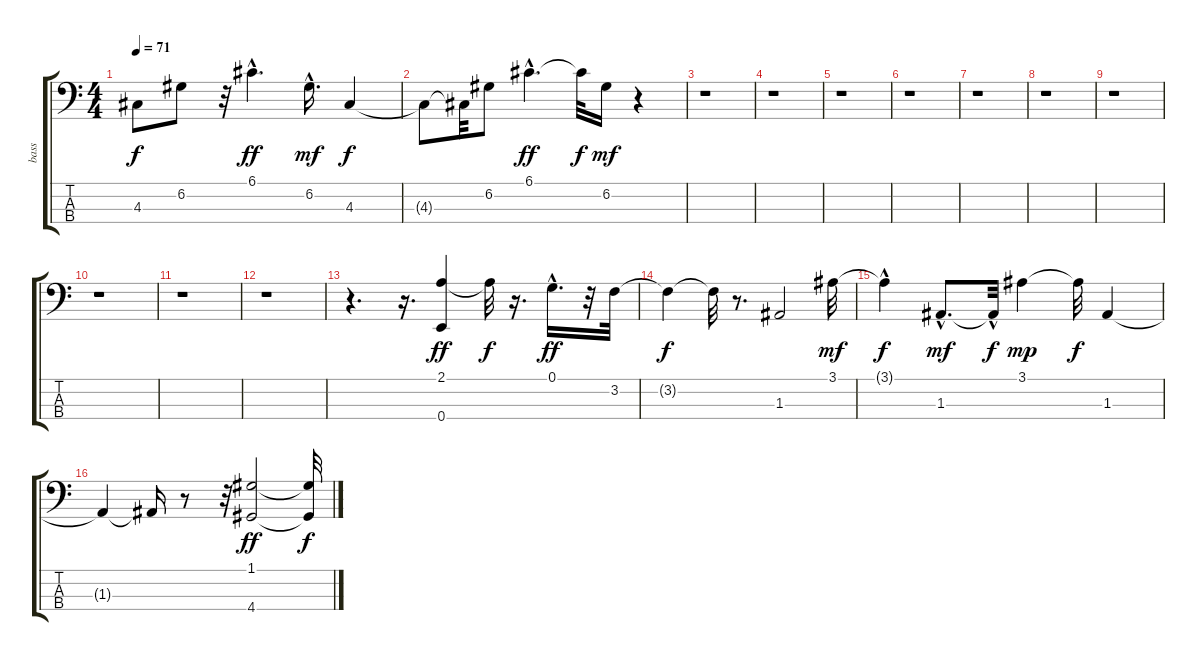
\track ("bass" "bass") {instrument acousticguitarnylon}
\staff {score tabs}
\tuning (G2 D2 A1 E1) {hide}
\ts (4 4)
\tempo 71
\clef f4
\ks c
4.3{t}.8{dy f} 6.2.8 r.32 6.1{hac}.4{d dy ff} 6.2{hac}.16{d dy mf} 4.3.4{dy f} |
4.3{t}.8 4.3{t}.32 6.2.8 6.1{hac}.4{d dy ff} 6.1{t}.32{dy f} 6.2.16{dy mf} r.4 |
r.1 |
r.1 |
r.1 |
r.1 |
r.1 |
r.1 |
r.1 |
r.1 |
r.1 |
r.1 |
r.4{d} r.16{d} (2.1 0.4).4{dy ff} 2.1{t}.32{dy f} r.16{d} 0.1{hac}.16{d dy ff} r.32 3.2.32 |
3.2{t}.4{dy f} 3.2{t}.32 r.8{d} 1.3.2 3.1.32{dy mf} |
3.1{hac t}.4{dy f} 1.3{hac}.8{d dy mf} 1.3{hac t}.32{dy f} 3.1.4{dy mp} 3.1{t}.32{dy f} 1.3.4 |
1.3{t}.4 1.3{t}.16 r.8 r.32 (1.1 4.4).2{dy ff} (1.1{t} 4.4{t}).32{dy f}
